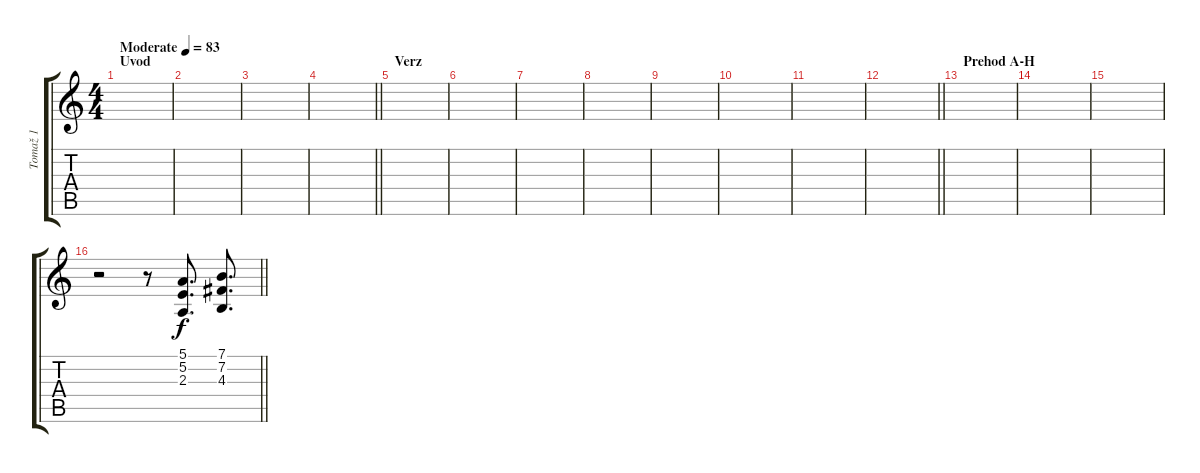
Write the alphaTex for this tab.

\track ("Tomaž 1" "Tomaž 1") {instrument drawbarorgan}
\staff {score tabs}
\tuning (E4 B3 G3 D3 A2 E2) {hide}
\ts (4 4)
\section ("" "Uvod")
\tempo (83 "Moderate")
\clef g2
\ks c
|
|
|
\barLineRight lightlight
|
\section ("" "Verz")
|
|
|
|
|
|
|
\barLineRight lightlight
|
\section ("" "Prehod A-H")
|
|
|
\barLineRight lightlight
r.2 r.8 (5.1 5.2 2.3).8{d} (7.1 7.2 4.3).8{d}
